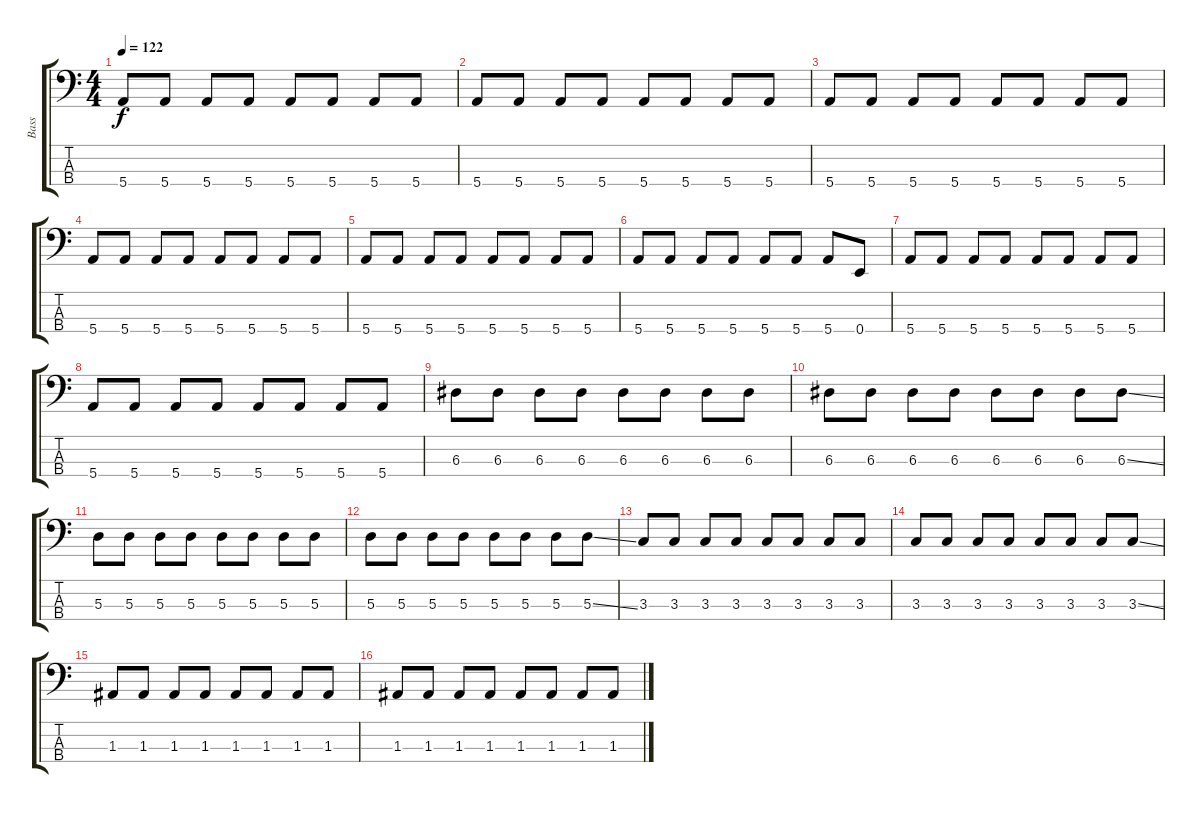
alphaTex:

\track ("Bass" "Bass") {instrument electricbassfinger}
\staff {score tabs}
\tuning (G2 D2 A1 E1) {hide}
\ts (4 4)
\tempo 122
\clef f4
\ks c
5.4.8{dy f} 5.4.8 5.4.8 5.4.8 5.4.8 5.4.8 5.4.8 5.4.8 |
5.4.8 5.4.8 5.4.8 5.4.8 5.4.8 5.4.8 5.4.8 5.4.8 |
5.4.8 5.4.8 5.4.8 5.4.8 5.4.8 5.4.8 5.4.8 5.4.8 |
5.4.8 5.4.8 5.4.8 5.4.8 5.4.8 5.4.8 5.4.8 5.4.8 |
5.4.8 5.4.8 5.4.8 5.4.8 5.4.8 5.4.8 5.4.8 5.4.8 |
5.4.8 5.4.8 5.4.8 5.4.8 5.4.8 5.4.8 5.4.8 0.4.8 |
5.4.8 5.4.8 5.4.8 5.4.8 5.4.8 5.4.8 5.4.8 5.4.8 |
5.4.8 5.4.8 5.4.8 5.4.8 5.4.8 5.4.8 5.4.8 5.4.8 |
6.3.8 6.3.8 6.3.8 6.3.8 6.3.8 6.3.8 6.3.8 6.3.8 |
6.3.8 6.3.8 6.3.8 6.3.8 6.3.8 6.3.8 6.3.8 6.3{ss}.8 |
5.3.8 5.3.8 5.3.8 5.3.8 5.3.8 5.3.8 5.3.8 5.3.8 |
5.3.8 5.3.8 5.3.8 5.3.8 5.3.8 5.3.8 5.3.8 5.3{ss}.8 |
3.3.8 3.3.8 3.3.8 3.3.8 3.3.8 3.3.8 3.3.8 3.3.8 |
3.3.8 3.3.8 3.3.8 3.3.8 3.3.8 3.3.8 3.3.8 3.3{ss}.8 |
1.3.8 1.3.8 1.3.8 1.3.8 1.3.8 1.3.8 1.3.8 1.3.8 |
1.3.8 1.3.8 1.3.8 1.3.8 1.3.8 1.3.8 1.3.8 1.3.8
